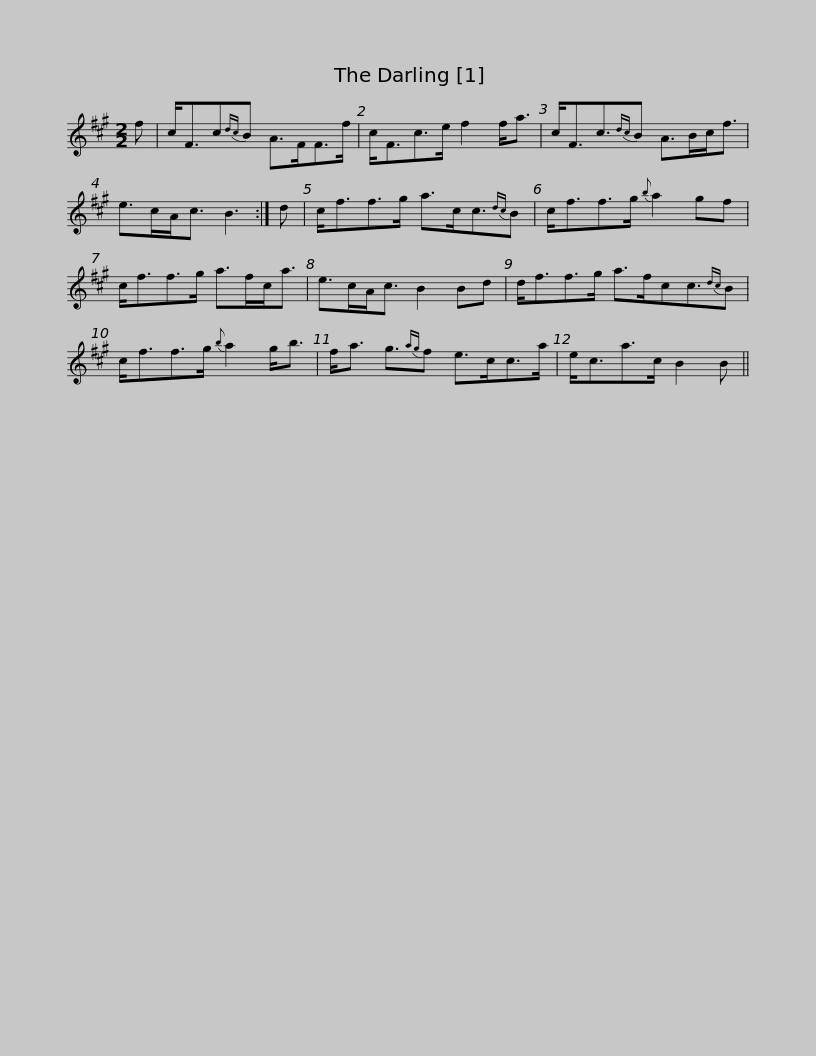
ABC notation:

X:1
L:1/8
M:2/2
I:linebreak $
K:A
V:1 treble
V:1
 f | c<Fc{dc}B A>FF>f | c<Fc>e f2 f<a | c<Fc3/2{dc}B A>Bc<f | e>cA<c B3 :| %5
 d |$ c<ff>g a>cc3/2{dc}B | c<ff>g{b} a2 gf | c<ff>g a>fc<a | e>cA<c B2 Bd |$ %10
 d<ff>g a>fcc3/2{dc}B | c<ff>g{b} a2 g<b | f<a g3/2{ag}f e>cc>a | e<ca>c B2 B || %14
